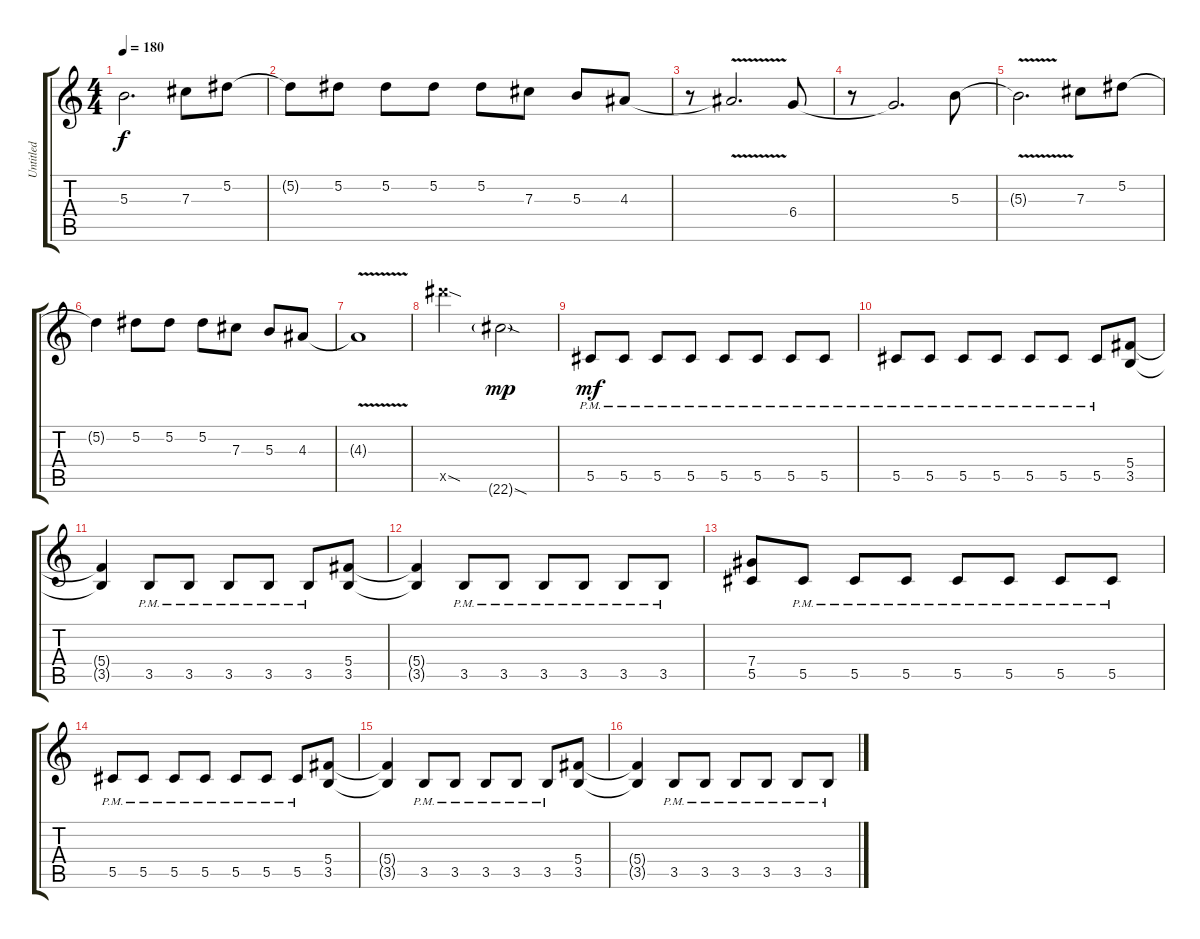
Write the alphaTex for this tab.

\track ("Untitled" "Untitled") {instrument distortionguitar}
\staff {score tabs}
\tuning (Eb4 Bb3 Gb3 Db3 Ab2 Eb2) {hide}
\ts (4 4)
\tempo 180
\clef g2
\ks c
5.3{t}.2{d dy f} 7.3.8 5.2.8 |
5.2{t}.8 5.2.8 5.2.8 5.2.8 5.2.8 7.3.8 5.3.8 4.3.8 |
r.8 4.3{v t}.2{d} 6.4.8 |
r.8 6.4{t}.2{d} 5.3.8 |
5.3{v t}.2{d} 7.3.8 5.2.8 |
5.2{t}.4 5.2.8 5.2.8 5.2.8 7.3.8 5.3.8 4.3.8 |
4.3{v t}.1 |
31.5{sod x}.2 22.6{sod g}.2{dy mp} |
5.5{pm}.8{dy mf} 5.5{pm}.8 5.5{pm}.8 5.5{pm}.8 5.5{pm}.8 5.5{pm}.8 5.5{pm}.8 5.5{pm}.8 |
5.5{pm}.8 5.5{pm}.8 5.5{pm}.8 5.5{pm}.8 5.5{pm}.8 5.5{pm}.8 5.5{pm}.8 (5.4 3.5).8 |
(5.4{t} 3.5{t}).4 3.5{pm}.8 3.5{pm}.8 3.5{pm}.8 3.5{pm}.8 3.5{pm}.8 (5.4 3.5).8 |
(5.4{t} 3.5{t}).4 3.5{pm}.8 3.5{pm}.8 3.5{pm}.8 3.5{pm}.8 3.5{pm}.8 3.5{pm}.8 |
(7.4 5.5).8 5.5{pm}.8 5.5{pm}.8 5.5{pm}.8 5.5{pm}.8 5.5{pm}.8 5.5{pm}.8 5.5{pm}.8 |
5.5{pm}.8 5.5{pm}.8 5.5{pm}.8 5.5{pm}.8 5.5{pm}.8 5.5{pm}.8 5.5{pm}.8 (5.4 3.5).8 |
(5.4{t} 3.5{t}).4 3.5{pm}.8 3.5{pm}.8 3.5{pm}.8 3.5{pm}.8 3.5{pm}.8 (5.4 3.5).8 |
(5.4{t} 3.5{t}).4 3.5{pm}.8 3.5{pm}.8 3.5{pm}.8 3.5{pm}.8 3.5{pm}.8 3.5{pm}.8
